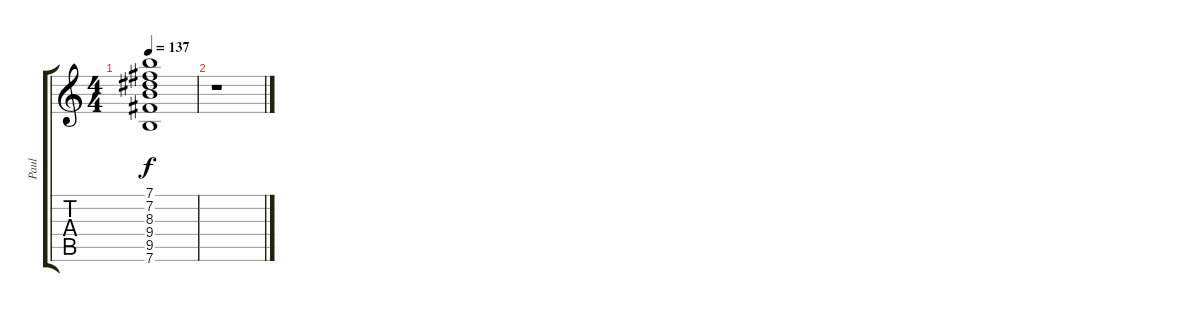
\track ("Paul" "Paul") {instrument overdrivenguitar}
\staff {score tabs}
\tuning (E4 B3 G3 D3 A2 E2) {hide}
\ts (4 4)
\tempo 137
\clef g2
\ks c
(7.1{t} 7.2{t} 8.3{t} 9.4{t} 9.5{t} 7.6{t}).1{dy f} |
r.1
